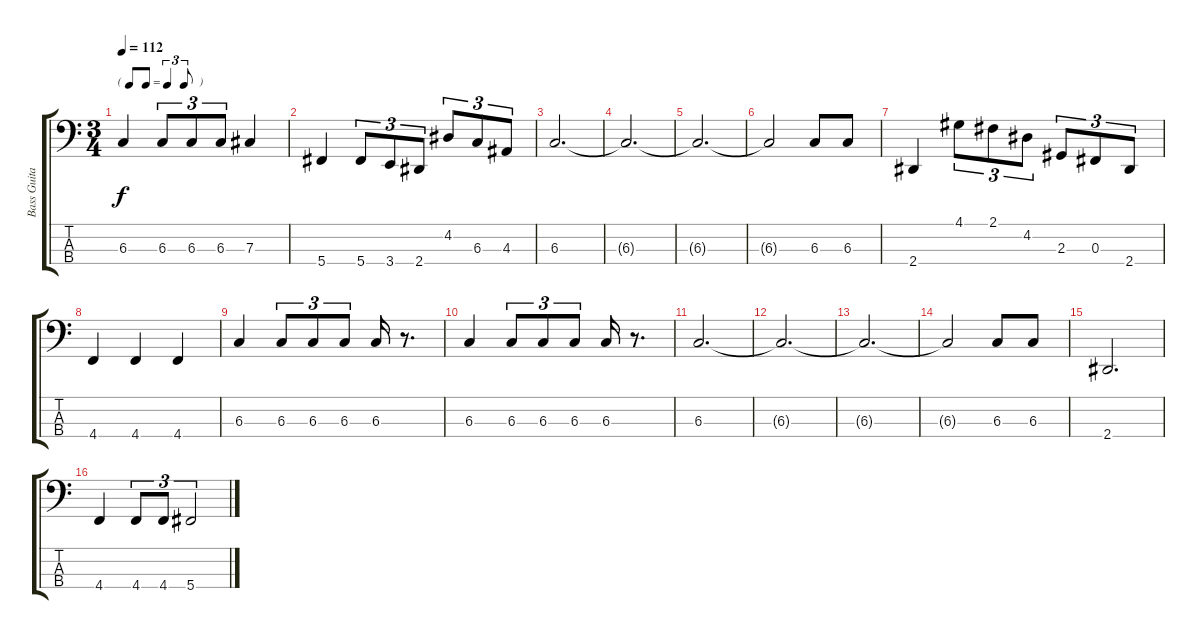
\track ("Bass Guitar" "Bass Guita") {instrument acousticbass}
\staff {score tabs}
\tuning (E2 B1 Gb1 Db1) {hide}
\ts (3 4)
\tf triplet8th
\tempo 112
\clef f4
\ks c
6.3.4{dy f} 6.3.8{tu (3 2)} 6.3.8{tu (3 2)} 6.3.8{tu (3 2)} 7.3.4 |
5.4.4 5.4.8{tu (3 2)} 3.4.8{tu (3 2)} 2.4.8{tu (3 2)} 4.2.8{tu (3 2)} 6.3.8{tu (3 2)} 4.3.8{tu (3 2)} |
6.3.2{d} |
6.3{t}.2{d} |
6.3{t}.2{d} |
6.3{t}.2 6.3.8 6.3.8 |
2.4.4 4.1.8{tu (3 2)} 2.1.8{tu (3 2)} 4.2.8{tu (3 2)} 2.3.8{tu (3 2)} 0.3.8{tu (3 2)} 2.4.8{tu (3 2)} |
4.4.4 4.4.4 4.4.4 |
6.3.4 6.3.8{tu (3 2)} 6.3.8{tu (3 2)} 6.3.8{tu (3 2)} 6.3.16 r.8{d} |
6.3.4 6.3.8{tu (3 2)} 6.3.8{tu (3 2)} 6.3.8{tu (3 2)} 6.3.16 r.8{d} |
6.3.2{d} |
6.3{t}.2{d} |
6.3{t}.2{d} |
6.3{t}.2 6.3.8 6.3.8 |
2.4.2{d} |
4.4.4 4.4.8{tu (3 2)} 4.4.8{tu (3 2)} 5.4.2{tu (3 2)}
